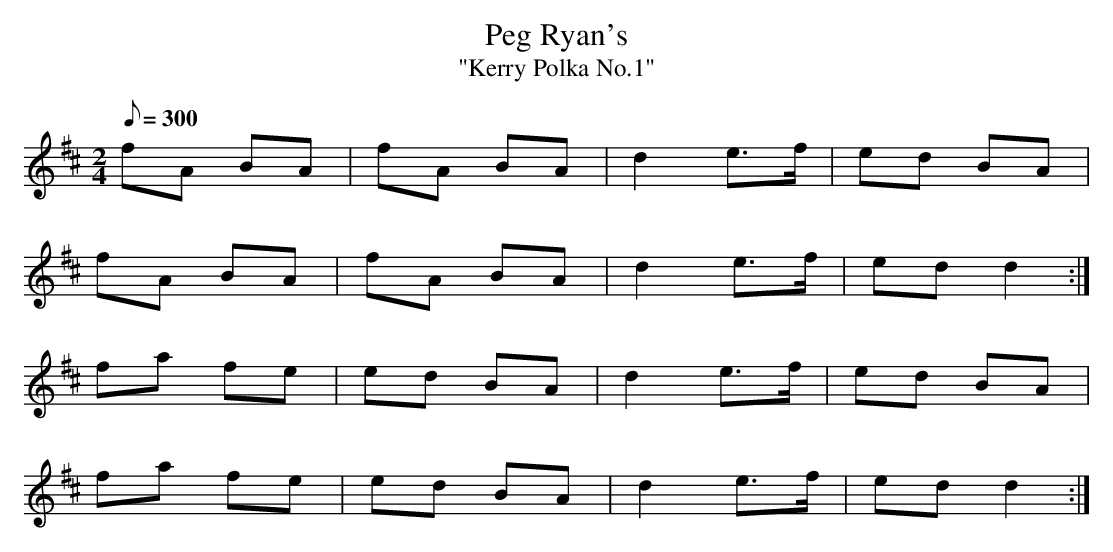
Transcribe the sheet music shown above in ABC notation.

X:1
T: Peg Ryan's
T: "Kerry Polka No.1"
M: 2/4
L: 1/8
Q: 300
K: D
fA BA|fA BA|d2 e>f|ed BA|
fA BA|fA BA|d2 e>f|ed d2 :|
fa fe|ed BA|d2 e>f|ed BA|
fa fe|ed BA|d2 e>f|ed d2 :|
